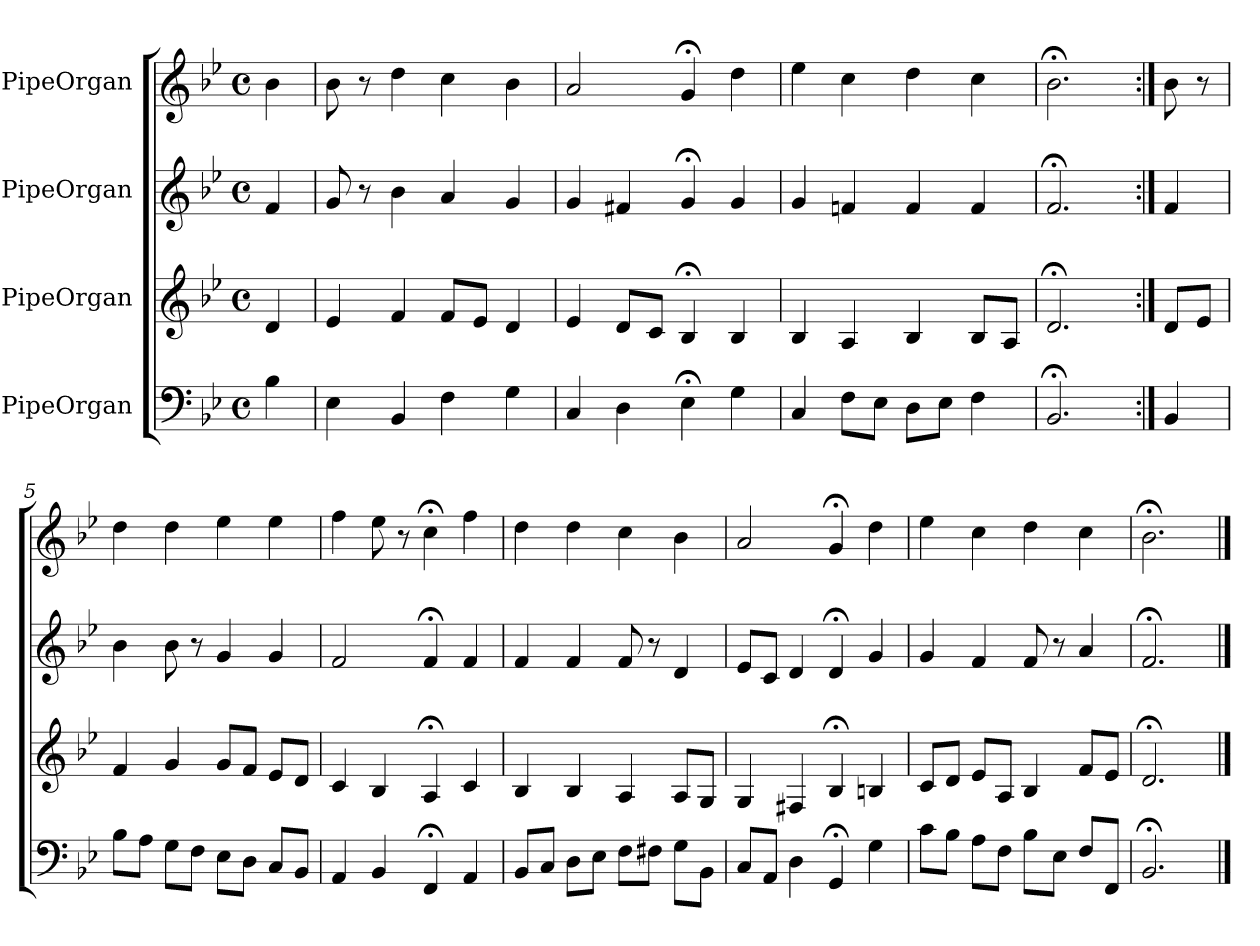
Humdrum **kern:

**kern	**kern	**kern	**kern
*part4	*part3	*part2	*part1
*staff4	*staff3	*staff2	*staff1
*I"PipeOrgan	*I"PipeOrgan	*I"PipeOrgan	*I"PipeOrgan
*k[b-e-]	*k[b-e-]	*k[b-e-]	*k[b-e-]
*B-:	*B-:	*B-:	*B-:
*M4/4	*M4/4	*M4/4	*M4/4
*met(c)	*met(c)	*met(c)	*met(c)
*MM60	*MM60	*MM60	*MM60
=	=	=	=
4B-	4d	4f	4b-
=1	=1	=1	=1
4E-	4e-	8g	8b-
.	.	8r	8r
4BB-	4f	4b-	4dd
4F	8fL	4a	4cc
.	8e-J	.	.
4G	4d	4g	4b-
=2	=2	=2	=2
4C	4e-	4g	2a
4D	8dL	4f#X	.
.	8cJ	.	.
4E-;<	4B-;<	4g;<	4g;<
4G	4B-	4g	4dd
=3	=3	=3	=3
4C	4B-	4g	4ee-
8FL	4A	4fn	4cc
8E-J	.	.	.
8DL	4B-	4f	4dd
8E-J	.	.	.
4F	8B-L	4f	4cc
.	8AJ	.	.
=4	=4	=4	=4
2.BB-;<	2.d;<	2.f;<	2.b-;<
=:|!	=:|!	=:|!	=:|!
4BB-	8dL	4f	8b-
.	8e-J	.	8r
=5	=5	=5	=5
8B-L	4f	4b-	4dd
8AJ	.	.	.
8GL	4g	8b-	4dd
8FJ	.	8r	.
8E-L	8gL	4g	4ee-
8DJ	8fJ	.	.
8CL	8e-L	4g	4ee-
8BB-J	8dJ	.	.
=6	=6	=6	=6
4AA	4c	2f	4ff
4BB-	4B-	.	8ee-
.	.	.	8r
4FF;<	4A;<	4f;<	4cc;<
4AA	4c	4f	4ff
=7	=7	=7	=7
8BB-L	4B-	4f	4dd
8CJ	.	.	.
8DL	4B-	4f	4dd
8E-J	.	.	.
8FL	4A	8f	4cc
8F#XJ	.	8r	.
8GL	8AL	4d	4b-
8BB-J	8GJ	.	.
=8	=8	=8	=8
8CL	4G	8e-L	2a
8AAJ	.	8cJ	.
4D	4F#X	4d	.
4GG;<	4B-;<	4d;<	4g;<
4G	4Bn	4g	4dd
=9	=9	=9	=9
8cL	8cL	4g	4ee-
8B-J	8dJ	.	.
8AL	8e-L	4f	4cc
8FJ	8AJ	.	.
8B-L	4B-	8f	4dd
8E-J	.	8r	.
8FL	8fL	4a	4cc
8FFJ	8e-J	.	.
=10	=10	=10	=10
2.BB-;<	2.d;<	2.f;<	2.b-;<
==	==	==	==
*-	*-	*-	*-
